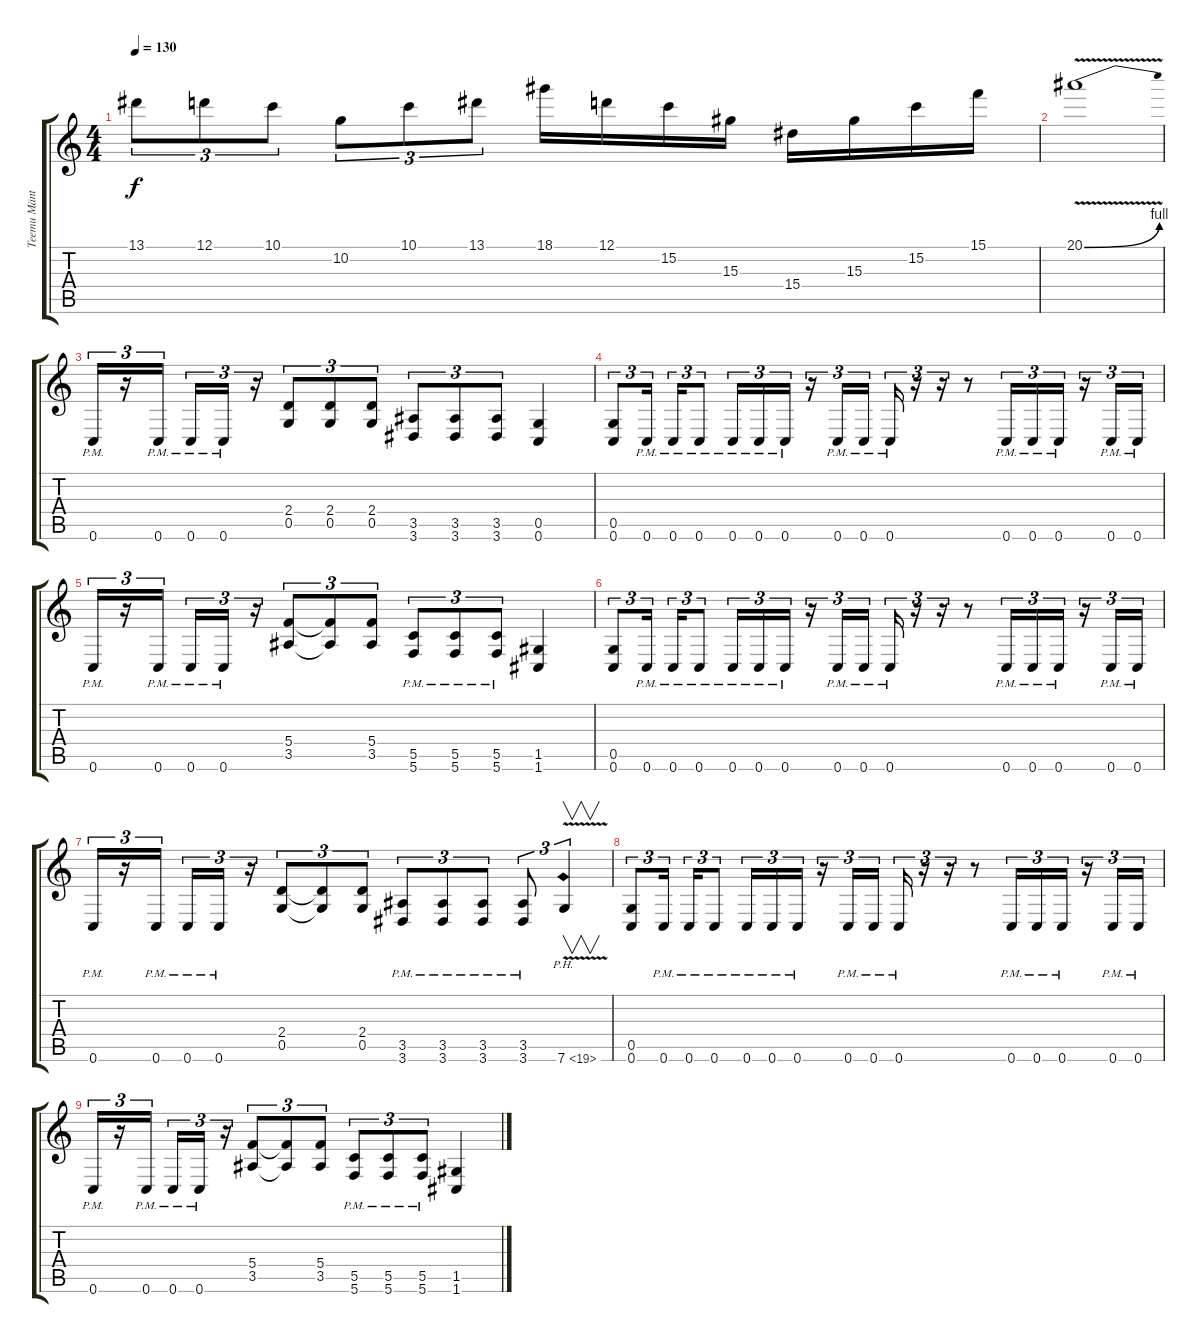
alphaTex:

\track ("Teemu Mäntysaari" "Teemu Mänt") {instrument distortionguitar}
\staff {score tabs}
\tuning (D4 A3 F3 C3 G2 C2) {hide}
\ts (4 4)
\tempo 130
\clef g2
\ks c
13.1.8{tu (3 2) dy f} 12.1.8{tu (3 2)} 10.1.8{tu (3 2)} 10.2.8{tu (3 2)} 10.1.8{tu (3 2)} 13.1.8{tu (3 2)} 18.1.16 12.1.16 15.2.16 15.3.16 15.4.16 15.3.16 15.2.16 15.1.16 |
20.1{be (bend 0 0 60 4) v}.1 |
0.6{pm}.16{tu (3 2)} r.16{tu (3 2)} 0.6{pm}.16{tu (3 2) beam splitsecondary} 0.6{pm}.16{tu (3 2)} 0.6{pm}.16{tu (3 2)} r.16{tu (3 2)} (2.4 0.5).8{tu (3 2)} (2.4 0.5).8{tu (3 2)} (2.4 0.5).8{tu (3 2)} (3.5 3.6).8{tu (3 2)} (3.5 3.6).8{tu (3 2)} (3.5 3.6).8{tu (3 2)} (0.5 0.6).4 |
(0.5 0.6).8{tu (3 2)} 0.6{pm}.16{tu (3 2) beam splitsecondary} 0.6{pm}.16{tu (3 2)} 0.6{pm}.8{tu (3 2)} 0.6{pm}.16{tu (3 2)} 0.6{pm}.16{tu (3 2)} 0.6{pm}.16{tu (3 2)} r.16{tu (3 2)} 0.6{pm}.16{tu (3 2)} 0.6{pm}.16{tu (3 2)} 0.6{pm}.16{tu (3 2)} r.16{tu (3 2)} r.16{tu (3 2)} r.8 0.6{pm}.16{tu (3 2)} 0.6{pm}.16{tu (3 2)} 0.6{pm}.16{tu (3 2)} r.16{tu (3 2)} 0.6{pm}.16{tu (3 2)} 0.6{pm}.16{tu (3 2)} |
0.6{pm}.16{tu (3 2)} r.16{tu (3 2)} 0.6{pm}.16{tu (3 2) beam splitsecondary} 0.6{pm}.16{tu (3 2)} 0.6{pm}.16{tu (3 2)} r.16{tu (3 2)} (5.4 3.5).8{tu (3 2)} (5.4{t} 3.5{t}).8{tu (3 2)} (5.4 3.5).8{tu (3 2)} (5.5{pm} 5.6{pm}).8{tu (3 2)} (5.5{pm} 5.6{pm}).8{tu (3 2)} (5.5{pm} 5.6{pm}).8{tu (3 2)} (1.5 1.6).4 |
(0.5 0.6).8{tu (3 2)} 0.6{pm}.16{tu (3 2) beam splitsecondary} 0.6{pm}.16{tu (3 2)} 0.6{pm}.8{tu (3 2)} 0.6{pm}.16{tu (3 2)} 0.6{pm}.16{tu (3 2)} 0.6{pm}.16{tu (3 2)} r.16{tu (3 2)} 0.6{pm}.16{tu (3 2)} 0.6{pm}.16{tu (3 2)} 0.6{pm}.16{tu (3 2)} r.16{tu (3 2)} r.16{tu (3 2)} r.8 0.6{pm}.16{tu (3 2)} 0.6{pm}.16{tu (3 2)} 0.6{pm}.16{tu (3 2)} r.16{tu (3 2)} 0.6{pm}.16{tu (3 2)} 0.6{pm}.16{tu (3 2)} |
0.6{pm}.16{tu (3 2)} r.16{tu (3 2)} 0.6{pm}.16{tu (3 2) beam splitsecondary} 0.6{pm}.16{tu (3 2)} 0.6{pm}.16{tu (3 2)} r.16{tu (3 2)} (2.4 0.5).8{tu (3 2)} (2.4{t} 0.5{t}).8{tu (3 2)} (2.4 0.5).8{tu (3 2)} (3.5{pm} 3.6{pm}).8{tu (3 2)} (3.5{pm} 3.6{pm}).8{tu (3 2)} (3.5{pm} 3.6{pm}).8{tu (3 2)} (3.5{pm} 3.6{pm}).8{tu (3 2)} 7.6{ph 12 v}.4{v tu (3 2)} |
(0.5 0.6).8{tu (3 2)} 0.6{pm}.16{tu (3 2) beam splitsecondary} 0.6{pm}.16{tu (3 2)} 0.6{pm}.8{tu (3 2)} 0.6{pm}.16{tu (3 2)} 0.6{pm}.16{tu (3 2)} 0.6{pm}.16{tu (3 2)} r.16{tu (3 2)} 0.6{pm}.16{tu (3 2)} 0.6{pm}.16{tu (3 2)} 0.6{pm}.16{tu (3 2)} r.16{tu (3 2)} r.16{tu (3 2)} r.8 0.6{pm}.16{tu (3 2)} 0.6{pm}.16{tu (3 2)} 0.6{pm}.16{tu (3 2)} r.16{tu (3 2)} 0.6{pm}.16{tu (3 2)} 0.6{pm}.16{tu (3 2)} |
0.6{pm}.16{tu (3 2)} r.16{tu (3 2)} 0.6{pm}.16{tu (3 2) beam splitsecondary} 0.6{pm}.16{tu (3 2)} 0.6{pm}.16{tu (3 2)} r.16{tu (3 2)} (5.4 3.5).8{tu (3 2)} (5.4{t} 3.5{t}).8{tu (3 2)} (5.4 3.5).8{tu (3 2)} (5.5{pm} 5.6{pm}).8{tu (3 2)} (5.5{pm} 5.6{pm}).8{tu (3 2)} (5.5{pm} 5.6{pm}).8{tu (3 2)} (1.5 1.6).4
